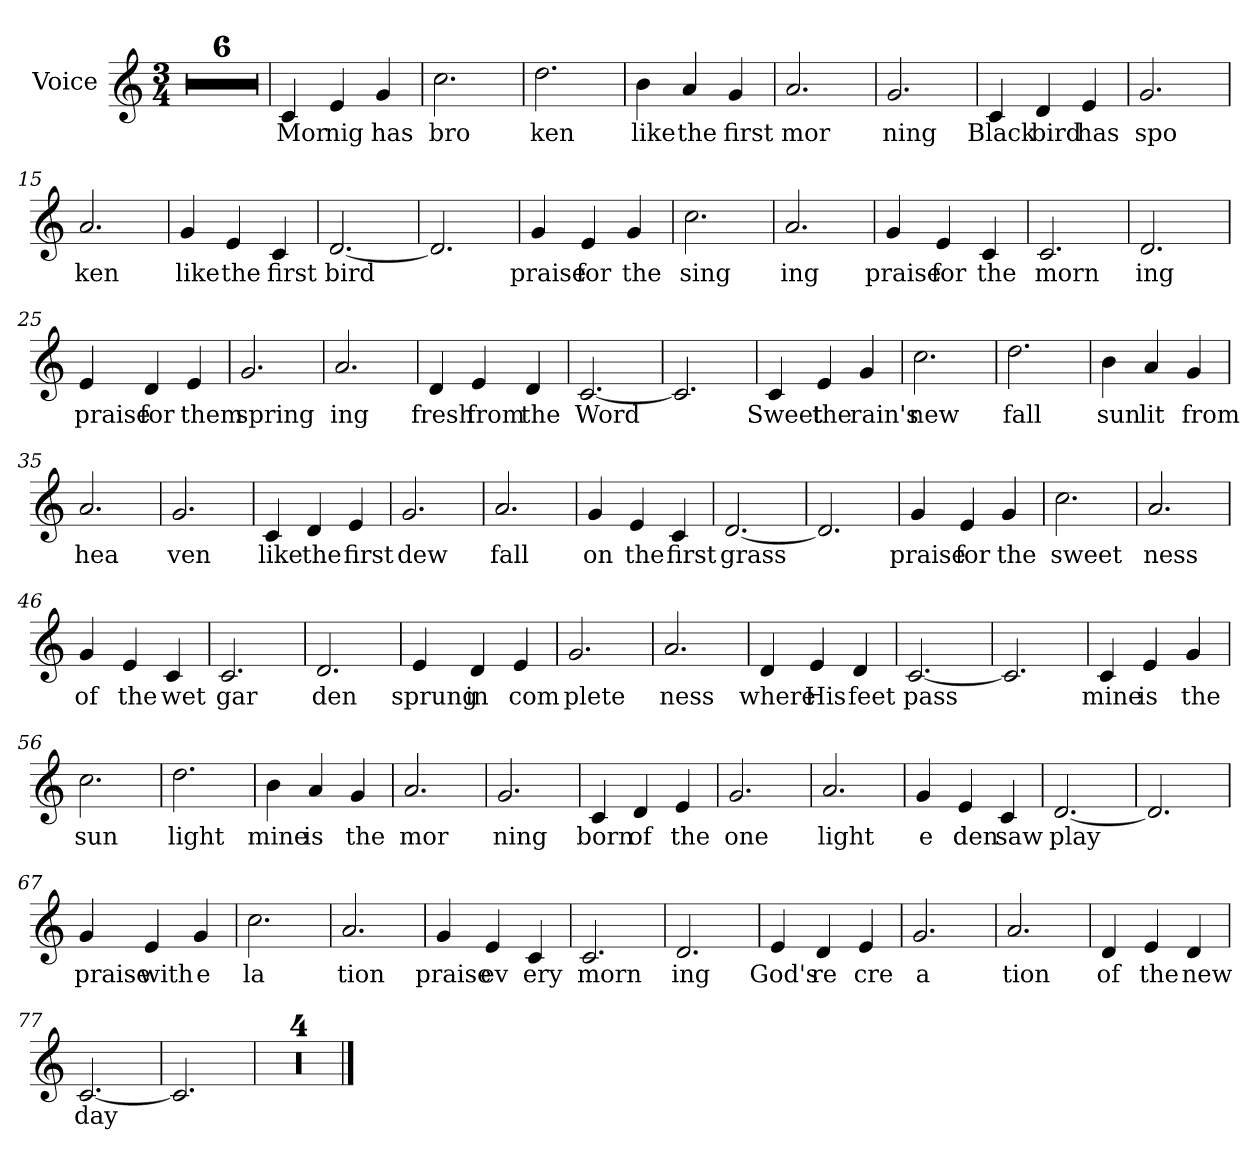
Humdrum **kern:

**kern	**text
*part1	*part1
*staff1	*staff1
*I"Voice	*
*I'V	*
*clefG2	*
*k[]	*
*C:	*
*M3/4	*
=1	=1
2.r	.
=2	=2
2.r	.
=3	=3
2.r	.
=4	=4
2.r	.
=5	=5
2.r	.
=6	=6
2.r	.
=7	=7
!	!LO:LY:b
4c/	Mor
!	!LO:LY:b
4e/	nig
!	!LO:LY:b
4g/	has
=8	=8
!	!LO:LY:b
2.cc\	bro
=9	=9
!	!LO:LY:b
2.dd\	ken
=10	=10
!	!LO:LY:b
4b\	like
!	!LO:LY:b
4a/	the
!	!LO:LY:b
4g/	first
=11	=11
!	!LO:LY:b
2.a/	mor
=12	=12
!	!LO:LY:b
2.g/	ning
!!LO:LB:g=z
=13	=13
!	!LO:LY:b
4c/	Black
!	!LO:LY:b
4d/	bird
!	!LO:LY:b
4e/	has
=14	=14
!	!LO:LY:b
2.g/	spo
=15	=15
!	!LO:LY:b
2.a/	ken
=16	=16
!	!LO:LY:b
4g/	like
!	!LO:LY:b
4e/	the
!	!LO:LY:b
4c/	first
=17	=17
!	!LO:LY:b
[2.d/	bird
=18	=18
2.d/]	.
=19	=19
!	!LO:LY:b
4g/	praise
!	!LO:LY:b
4e/	for
!	!LO:LY:b
4g/	the
=20	=20
!	!LO:LY:b
2.cc\	sing
=21	=21
!	!LO:LY:b
2.a/	ing
!!LO:LB:g=z
=22	=22
!	!LO:LY:b
4g/	praise
!	!LO:LY:b
4e/	for
!	!LO:LY:b
4c/	the
=23	=23
!	!LO:LY:b
2.c/	morn
=24	=24
!	!LO:LY:b
2.d/	ing
=25	=25
!	!LO:LY:b
4e/	praise
!	!LO:LY:b
4d/	for
!	!LO:LY:b
4e/	them
=26	=26
!	!LO:LY:b
2.g/	spring
=27	=27
!	!LO:LY:b
2.a/	ing
=28	=28
!	!LO:LY:b
4d/	fresh
!	!LO:LY:b
4e/	from
!	!LO:LY:b
4d/	the
=29	=29
!	!LO:LY:b
[2.c/	Word
!!LO:LB:g=z
=30	=30
2.c/]	.
=31	=31
!	!LO:LY:b
4c/	Sweet
!	!LO:LY:b
4e/	the
!	!LO:LY:b
4g/	rain's
=32	=32
!	!LO:LY:b
2.cc\	new
=33	=33
!	!LO:LY:b
2.dd\	fall
=34	=34
!	!LO:LY:b
4b\	sun
!	!LO:LY:b
4a/	lit
!	!LO:LY:b
4g/	from
=35	=35
!	!LO:LY:b
2.a/	hea
=36	=36
!	!LO:LY:b
2.g/	ven
=37	=37
!	!LO:LY:b
4c/	like
!	!LO:LY:b
4d/	the
!	!LO:LY:b
4e/	first
=38	=38
!	!LO:LY:b
2.g/	dew
!!LO:LB:g=z
=39	=39
!	!LO:LY:b
2.a/	fall
=40	=40
!	!LO:LY:b
4g/	on
!	!LO:LY:b
4e/	the
!	!LO:LY:b
4c/	first
=41	=41
!	!LO:LY:b
[2.d/	grass
=42	=42
2.d/]	.
=43	=43
!	!LO:LY:b
4g/	praise
!	!LO:LY:b
4e/	for
!	!LO:LY:b
4g/	the
=44	=44
!	!LO:LY:b
2.cc\	sweet
=45	=45
!	!LO:LY:b
2.a/	ness
=46	=46
!	!LO:LY:b
4g/	of
!	!LO:LY:b
4e/	the
!	!LO:LY:b
4c/	wet
=47	=47
!	!LO:LY:b
2.c/	gar
!!LO:LB:g=z
=48	=48
!	!LO:LY:b
2.d/	den
=49	=49
!	!LO:LY:b
4e/	sprung
!	!LO:LY:b
4d/	in
!	!LO:LY:b
4e/	com
=50	=50
!	!LO:LY:b
2.g/	plete
=51	=51
!	!LO:LY:b
2.a/	ness
=52	=52
!	!LO:LY:b
4d/	where
!	!LO:LY:b
4e/	His
!	!LO:LY:b
4d/	feet
=53	=53
!	!LO:LY:b
[2.c/	pass
=54	=54
2.c/]	.
=55	=55
!	!LO:LY:b
4c/	mine
!	!LO:LY:b
4e/	is
!	!LO:LY:b
4g/	the
=56	=56
!	!LO:LY:b
2.cc\	sun
!!LO:LB:g=z
=57	=57
!	!LO:LY:b
2.dd\	light
=58	=58
!	!LO:LY:b
4b\	mine
!	!LO:LY:b
4a/	is
!	!LO:LY:b
4g/	the
=59	=59
!	!LO:LY:b
2.a/	mor
=60	=60
!	!LO:LY:b
2.g/	ning
=61	=61
!	!LO:LY:b
4c/	born
!	!LO:LY:b
4d/	of
!	!LO:LY:b
4e/	the
=62	=62
!	!LO:LY:b
2.g/	one
=63	=63
!	!LO:LY:b
2.a/	light
=64	=64
!	!LO:LY:b
4g/	e
!	!LO:LY:b
4e/	den
!	!LO:LY:b
4c/	saw
=65	=65
!	!LO:LY:b
[2.d/	play
!!LO:LB:g=z
=66	=66
2.d/]	.
=67	=67
!	!LO:LY:b
4g/	praise
!	!LO:LY:b
4e/	with
!	!LO:LY:b
4g/	e
=68	=68
!	!LO:LY:b
2.cc\	la
=69	=69
!	!LO:LY:b
2.a/	tion
=70	=70
!	!LO:LY:b
4g/	praise
!	!LO:LY:b
4e/	ev
!	!LO:LY:b
4c/	ery
=71	=71
!	!LO:LY:b
2.c/	morn
=72	=72
!	!LO:LY:b
2.d/	ing
=73	=73
!	!LO:LY:b
4e/	God's
!	!LO:LY:b
4d/	re
!	!LO:LY:b
4e/	cre
=74	=74
!	!LO:LY:b
2.g/	a
!!LO:PB:g=z
=75	=75
!	!LO:LY:b
2.a/	tion
=76	=76
!	!LO:LY:b
4d/	of
!	!LO:LY:b
4e/	the
!	!LO:LY:b
4d/	new
=77	=77
!	!LO:LY:b
[2.c/	day
=78	=78
2.c/]	.
=79	=79
2.r	.
=80	=80
2.r	.
=81	=81
2.r	.
=82	=82
2.r	.
==	==
*-	*-
